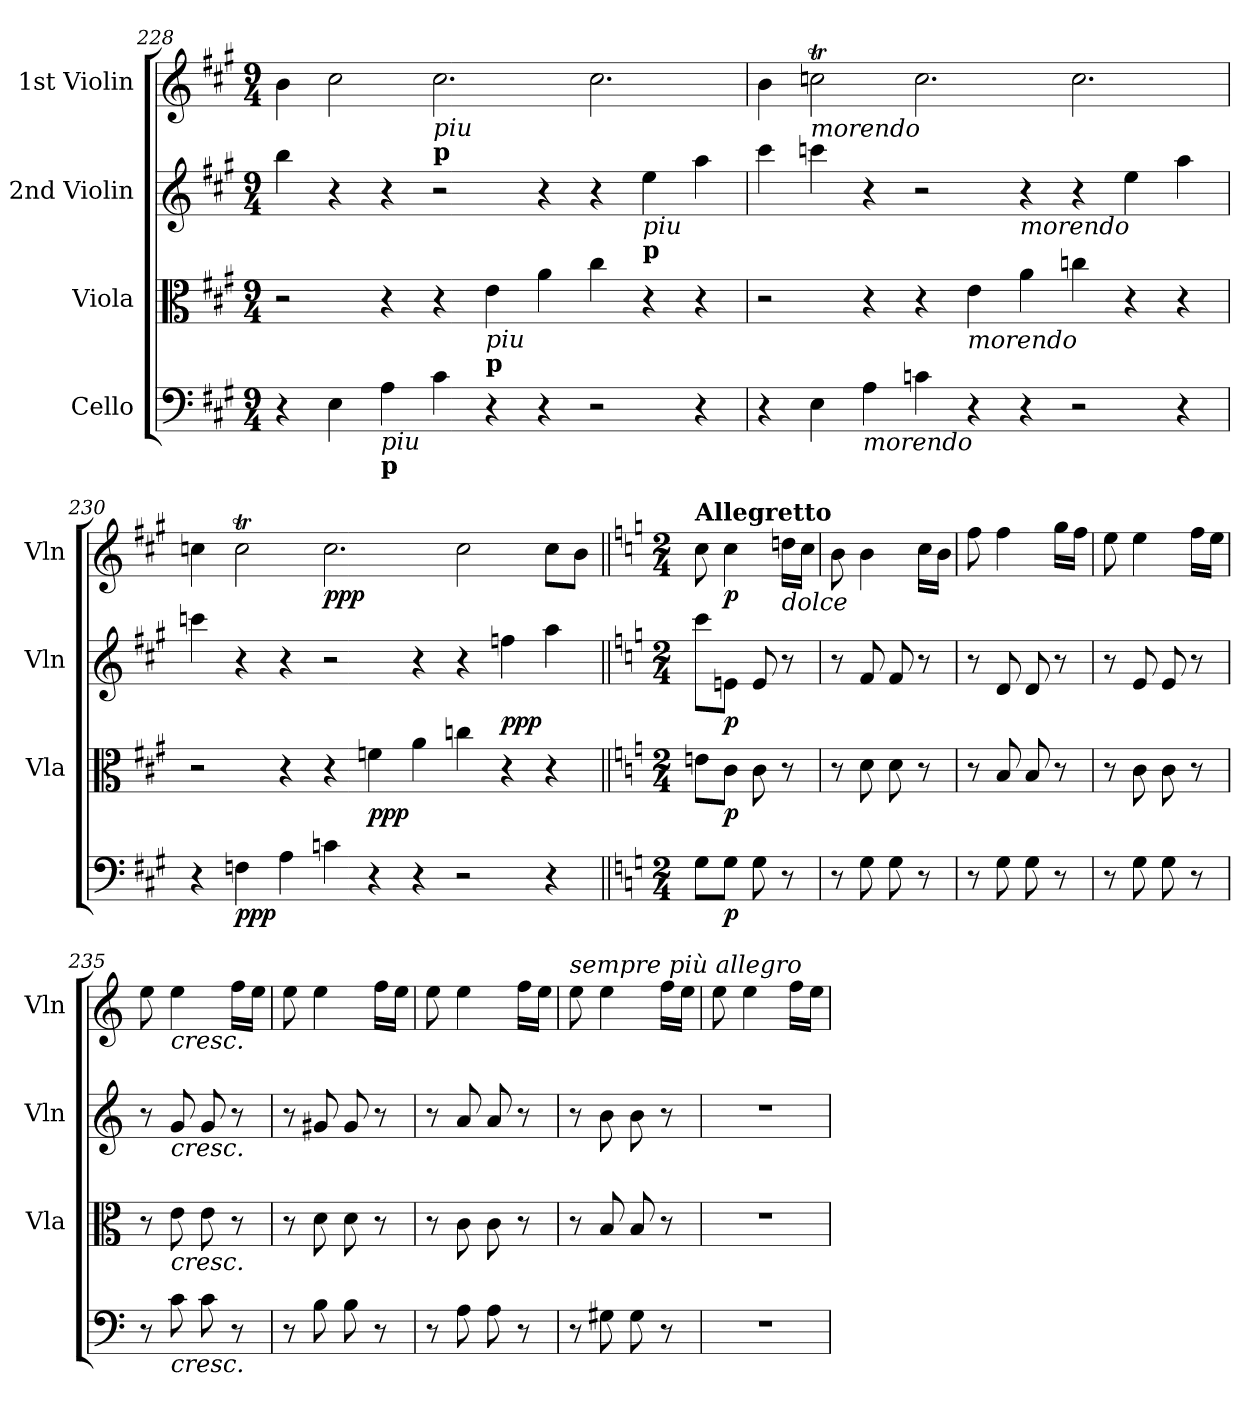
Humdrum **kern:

**kern	**dynam	**kern	**dynam	**kern	**dynam	**kern	**dynam
*part4	*part4	*part3	*part3	*part2	*part2	*part1	*part1
*staff4	*staff4	*staff3	*staff3	*staff2	*staff2	*staff1	*staff1
*I"Cello	*	*I"Viola	*	*I"2nd Violin	*	*I"1st Violin	*
*	*	*I'Vla	*	*I'Vln	*	*I'Vln	*
*clefF4	*	*clefC3	*	*clefG2	*	*clefG2	*
*k[f#c#g#]	*	*k[f#c#g#]	*	*k[f#c#g#]	*	*k[f#c#g#]	*
*M9/4	*	*M9/4	*	*M9/4	*	*M9/4	*
=228	=228	=228	=228	=228	=228	=228	=228
4r	.	2r	.	4bb\	.	4b\	.
4E\	.	.	.	4r	.	2cc#\	.
!LO:TX:b:i:t=piu	!	!	!	!	!	!	!
!LO:TX:b:B:t=p	!	!	!	!	!	!	!
4A\	.	4r	.	4r	.	.	.
!	!	!	!	!	!	!LO:TX:b:i:t=piu	!
!	!	!	!	!	!	!LO:TX:b:B:t=p	!
4c#\	.	4r	.	2r	.	2.cc#\	.
!	!	!LO:TX:b:i:t=piu	!	!	!	!	!
!	!	!LO:TX:b:B:t=p	!	!	!	!	!
4r	.	4e\	.	.	.	.	.
4r	.	4a\	.	4r	.	.	.
2r	.	4cc#\	.	4r	.	2.cc#\	.
!	!	!	!	!LO:TX:b:i:t=piu	!	!	!
!	!	!	!	!LO:TX:b:B:t=p	!	!	!
.	.	4r	.	4ee\	.	.	.
4r	.	4r	.	4aa\	.	.	.
!!LO:LB:g=z
=229	=229	=229	=229	=229	=229	=229	=229
4r	.	2r	.	4ccc#\	.	4b\	.
!	!	!	!	!	!	!LO:TX:b:i:t=morendo	!
4E\	.	.	.	4cccn\	.	2ccnT\	.
!LO:TX:b:i:t=morendo	!	!	!	!	!	!	!
4A\	.	4r	.	4r	.	.	.
4cn\	.	4r	.	2r	.	2.cc\	.
!	!	!LO:TX:b:i:t=morendo	!	!	!	!	!
4r	.	4e\	.	.	.	.	.
!	!	!	!	!LO:TX:b:i:t=morendo	!	!	!
4r	.	4a\	.	4r	.	.	.
2r	.	4ccn\	.	4r	.	2.cc\	.
.	.	4r	.	4ee\	.	.	.
4r	.	4r	.	4aa\	.	.	.
!!LO:PB:g=z
=230	=230	=230	=230	=230	=230	=230	=230
4r	.	2r	.	4cccn\	.	4ccnTTT\	.
!	!LO:DY:b	!	!	!	!	!	!
4Fn\	ppp	.	.	4r	.	2ccT\	.
4A\	.	4r	.	4r	.	.	.
!	!	!	!	!	!	!	!LO:DY:b
4cn\	.	4r	.	2r	.	2.cc\	ppp
!	!	!	!LO:DY:b	!	!	!	!
4r	.	4fn\	ppp	.	.	.	.
4r	.	4a\	.	4r	.	.	.
2r	.	4ccn\	.	4r	.	2cc\	.
!	!	!	!	!	!LO:DY:b	!	!
.	.	4r	.	4ffn\	ppp	.	.
4r	.	4r	.	4aa\	.	8ccTTT\L	.
.	.	.	.	.	.	8b\J	.
=231||	=231||	=231||	=231||	=231||	=231||	=231||	=231||
*k[]	*	*k[]	*	*k[]	*	*k[]	*
*a:	*	*a:	*	*a:	*	*a:	*
*M2/4	*	*M2/4	*	*M2/4	*	*M2/4	*
!	!	!	!	!	!	!LO:TX:a:B:t=Allegretto	!
8G\L	.	8en\L	.	8ccc\L	.	8cc\	.
!	!LO:DY:b	!	!LO:DY:b	!	!LO:DY:b	!	!LO:DY:b
8G\J	p	8c\J	p	8en\J	p	4cc\	p
8G\	.	8c\	.	8e/	.	.	.
!	!	!	!	!	!	!LO:TX:b:i:t=dolce	!
8r	.	8r	.	8r	.	16ddn\LL	.
.	.	.	.	.	.	16cc\JJ	.
=232	=232	=232	=232	=232	=232	=232	=232
8r	.	8r	.	8r	.	8b\	.
8G\	.	8d\	.	8f/	.	4b\	.
8G\	.	8d\	.	8f/	.	.	.
8r	.	8r	.	8r	.	16cc\LL	.
.	.	.	.	.	.	16b\JJ	.
=233	=233	=233	=233	=233	=233	=233	=233
8r	.	8r	.	8r	.	8ff\	.
8G\	.	8B/	.	8d/	.	4ff\	.
8G\	.	8B/	.	8d/	.	.	.
8r	.	8r	.	8r	.	16gg\LL	.
.	.	.	.	.	.	16ff\JJ	.
!!LO:LB:g=z
=234	=234	=234	=234	=234	=234	=234	=234
8r	.	8r	.	8r	.	8ee\	.
8G\	.	8c\	.	8e/	.	4ee\	.
8G\	.	8c\	.	8e/	.	.	.
8r	.	8r	.	8r	.	16ff\LL	.
.	.	.	.	.	.	16ee\JJ	.
=235	=235	=235	=235	=235	=235	=235	=235
8r	.	8r	.	8r	.	8ee\	.
!	!	!	!	!	!	!LO:TX:b:i:t=cresc.	!
!	!	!	!	!LO:TX:b:i:t=cresc.	!	!	!
!	!	!LO:TX:b:i:t=cresc.	!	!	!	!	!
!LO:TX:b:i:t=cresc.	!	!	!	!	!	!	!
8c\	.	8e\	.	8g/	.	4ee\	.
8c\	.	8e\	.	8g/	.	.	.
8r	.	8r	.	8r	.	16ff\LL	.
.	.	.	.	.	.	16ee\JJ	.
=236	=236	=236	=236	=236	=236	=236	=236
8r	.	8r	.	8r	.	8ee\	.
8B\	.	8d\	.	8g#X/	.	4ee\	.
8B\	.	8d\	.	8g#/	.	.	.
8r	.	8r	.	8r	.	16ff\LL	.
.	.	.	.	.	.	16ee\JJ	.
!!LO:LB:g=z
=237	=237	=237	=237	=237	=237	=237	=237
8r	.	8r	.	8r	.	8ee\	.
8A\	.	8c\	.	8a/	.	4ee\	.
8A\	.	8c\	.	8a/	.	.	.
8r	.	8r	.	8r	.	16ff\LL	.
.	.	.	.	.	.	16ee\JJ	.
=238	=238	=238	=238	=238	=238	=238	=238
!	!	!	!	!	!	!LO:TX:a:i:t=sempre più allegro	!
8r	.	8r	.	8r	.	8ee\	.
8G#X\	.	8B/	.	8b\	.	4ee\	.
8G#\	.	8B/	.	8b\	.	.	.
8r	.	8r	.	8r	.	16ff\LL	.
.	.	.	.	.	.	16ee\JJ	.
=239	=239	=239	=239	=239	=239	=239	=239
2r	.	2r	.	2r	.	8ee\	.
.	.	.	.	.	.	4ee\	.
.	.	.	.	.	.	16ff\LL	.
.	.	.	.	.	.	16ee\JJ	.
=	=	=	=	=	=	=	=
*-	*-	*-	*-	*-	*-	*-	*-
